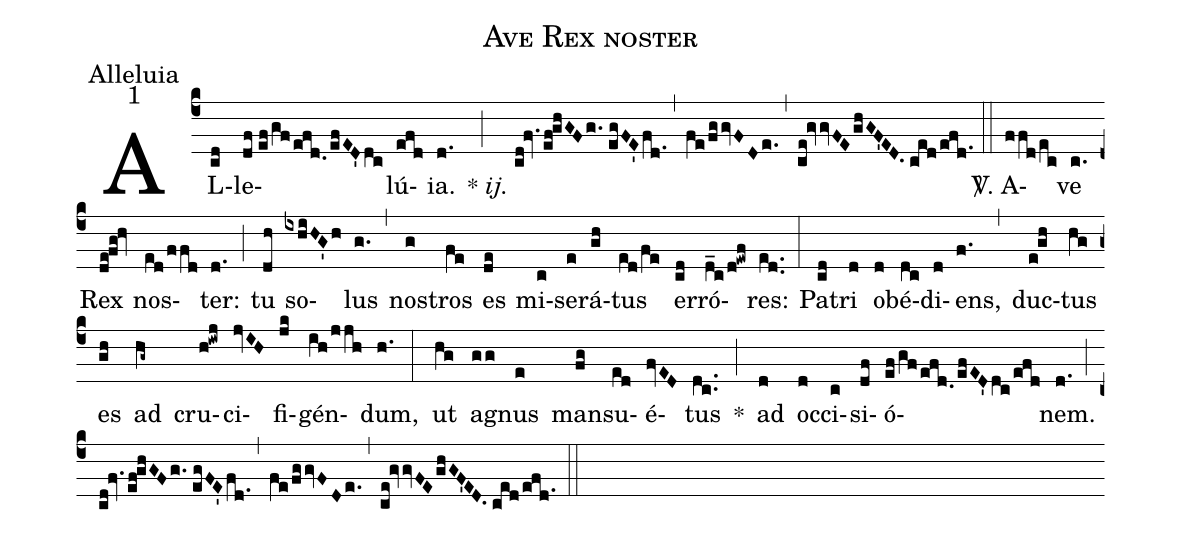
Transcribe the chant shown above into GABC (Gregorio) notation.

name: Ave Rex noster;
office-part: Alleluia;
mode: 1;
%%
(c4) AL(cd)le(df//ef/gf/efd./efED'dc)lú(efd)ia.(d.) {*}~<i>ij.</i>(;) (cd!fv.ef!ghGFg.//egFE'fd.) (,) (fe/fggvFDe.) (,) (ce!gvvFEghGF'ED.//ced/efd.1) (::)
<sp>V/</sp>. A(ffd/ec)ve(c.) Rex(de!fg!hv) nos(ed/ffd)ter:(d.) (;) tu(dh) so(ixhiHG'h)lus(g.) (,) nos(g)tros(fe) es(de) mi(c)se(e)rá(gh)tus(ed/fe) er(cd)ró(d_c/d!ewf)res:(ed..) (:)
Pa(cd)tri(d) ob(d)é(dc)di(d)ens,(f.) (,) duc(e!gh)tus(hg) es(gh) ad(hg~) cru(h!iwj)ci(jvIH)fi(jk)gén(ih/jjh)dum,(h.) (:)
ut(hg) a(gg)gnus(e) man(fg)su(ed)é(fvED)tus(dc..) *(;)
ad(d) oc(d)ci(c)si(df)ó(ef/gf/efd./efED'dc/efd)nem.(d.) (;) (cd!fv.ef!ghGFg.//egFE'fd.) (,) (fe/fggvFDe.) (,) (ce!gvvFEghGF'ED.//ced/efd.1) (::)
